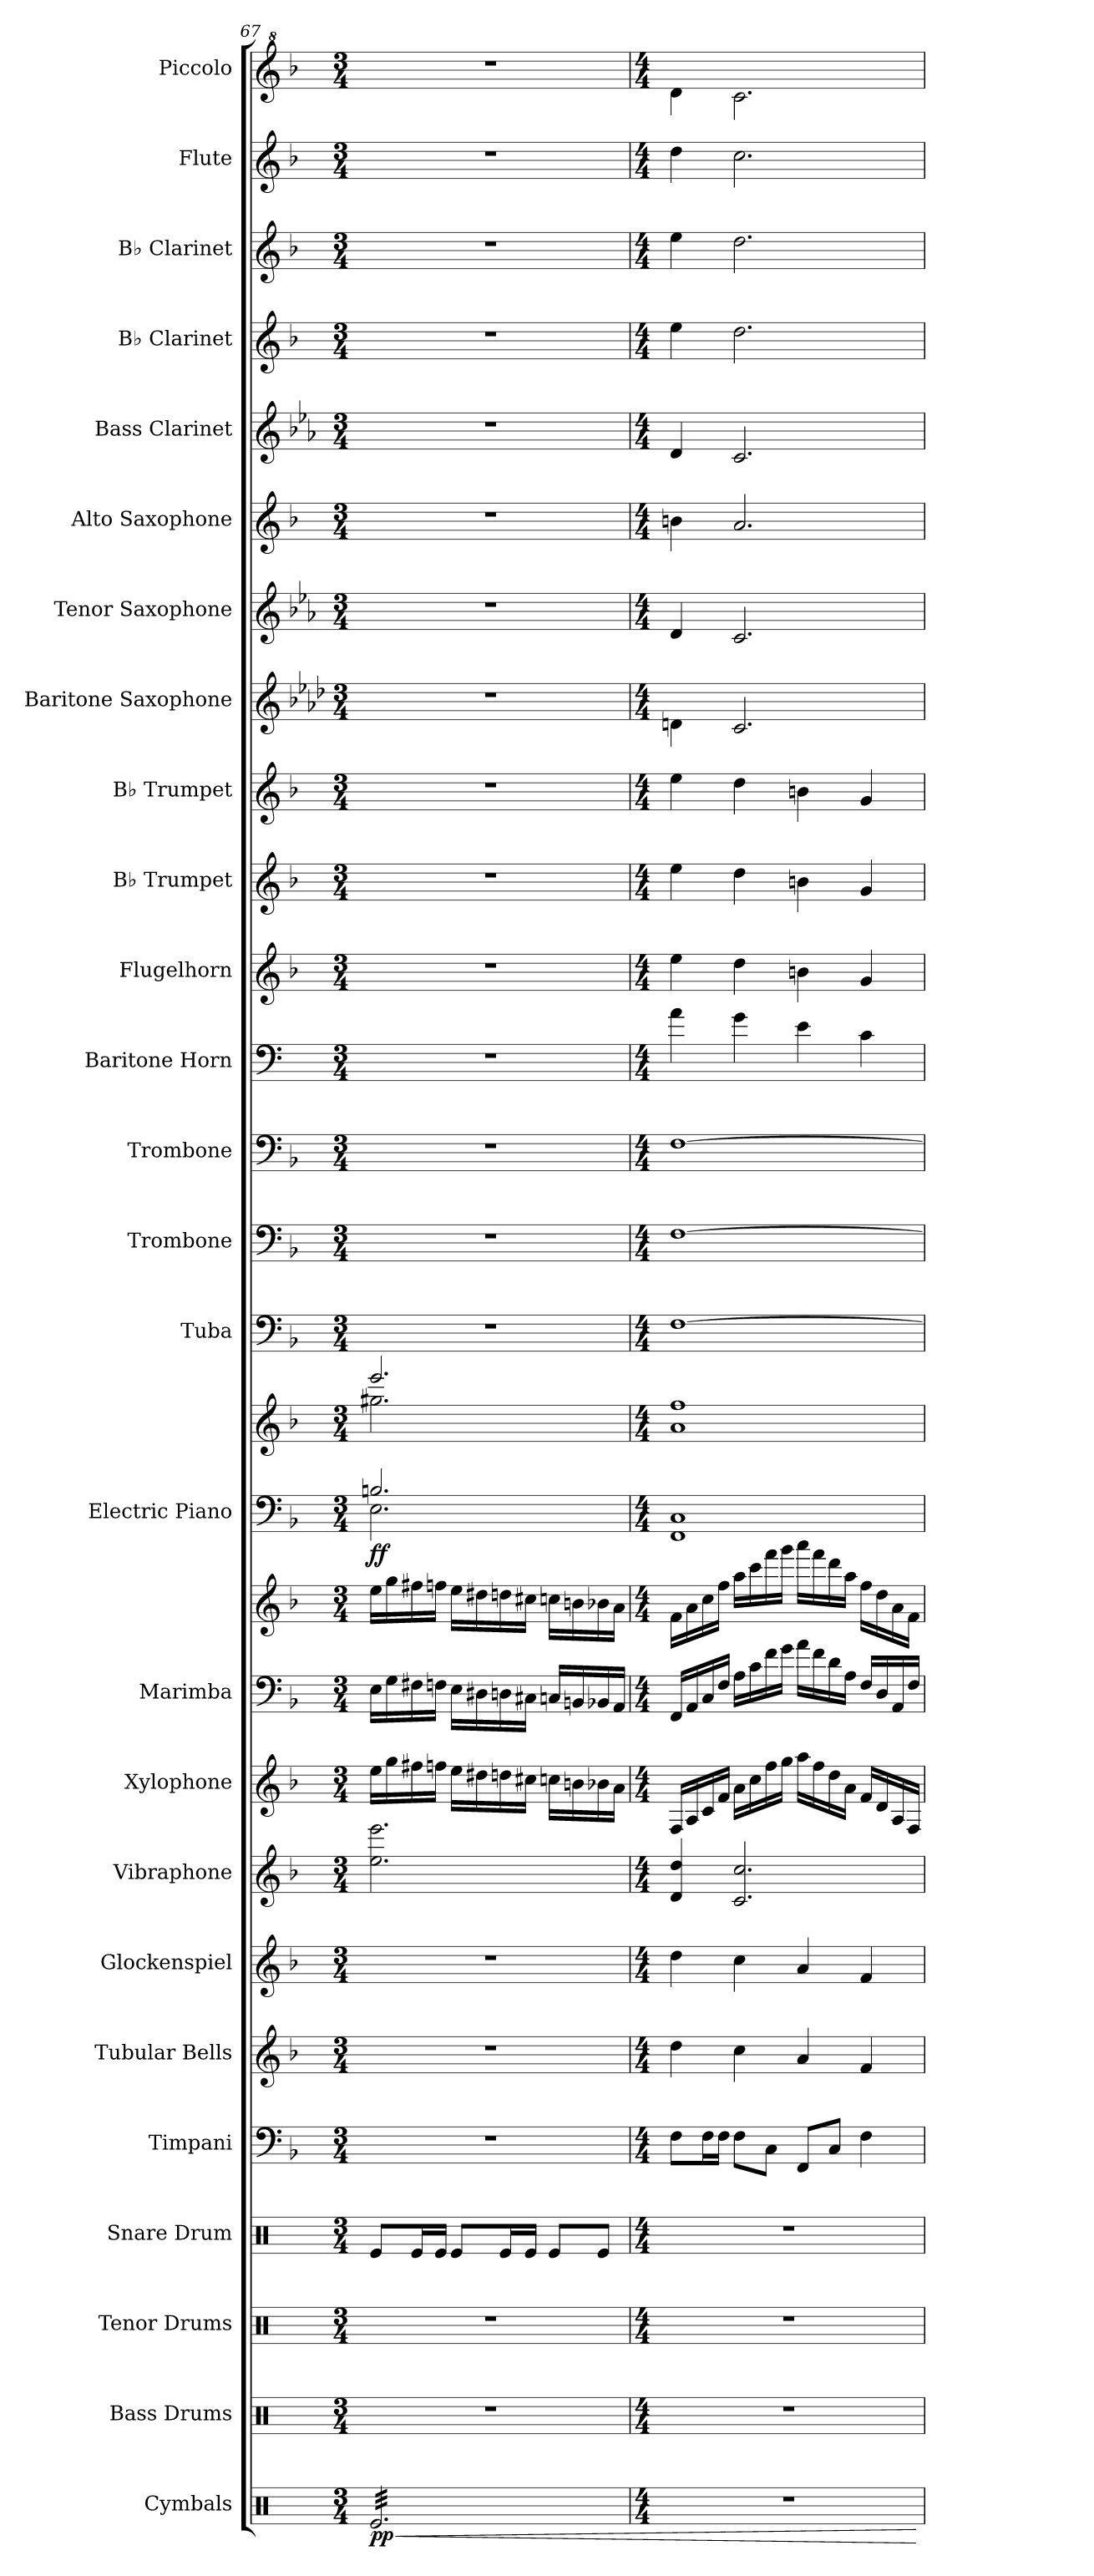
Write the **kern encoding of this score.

**kern	**dynam	**kern	**kern	**kern	**kern	**kern	**kern	**kern	**kern	**kern	**kern	**kern	**kern	**dynam	**kern	**kern	**kern	**kern	**kern	**kern	**kern	**kern	**kern	**kern	**kern	**kern	**kern	**kern	**kern
*part26	*part26	*part25	*part24	*part23	*part22	*part21	*part20	*part19	*part18	*part17	*part17	*part16	*part16	*part16	*part15	*part14	*part13	*part12	*part11	*part10	*part9	*part8	*part7	*part6	*part5	*part4	*part3	*part2	*part1
*staff28	*staff28	*staff27	*staff26	*staff25	*staff24	*staff23	*staff22	*staff21	*staff20	*staff19	*staff18	*staff17	*staff16	*staff16/17	*staff15	*staff14	*staff13	*staff12	*staff11	*staff10	*staff9	*staff8	*staff7	*staff6	*staff5	*staff4	*staff3	*staff2	*staff1
*I"Cymbals	*	*I"Bass Drums	*I"Tenor Drums	*I"Snare Drum	*I"Timpani	*I"Tubular Bells	*I"Glockenspiel	*I"Vibraphone	*I"Xylophone	*I"Marimba	*	*I"Electric Piano	*	*	*I"Tuba	*I"Trombone	*I"Trombone	*I"Baritone Horn	*I"Flugelhorn	*I"B♭ Trumpet	*I"B♭ Trumpet	*I"Baritone Saxophone	*I"Tenor Saxophone	*I"Alto Saxophone	*I"Bass Clarinet	*I"B♭ Clarinet	*I"B♭ Clarinet	*I"Flute	*I"Piccolo
*I'Cy	*	*I'BD	*I'TD	*I'SD	*I'Timp.	*I'Tu. Be.	*I'Glk.	*I'Vib.	*I'Xyl.	*I'Mrm.	*	*I'El. Pno.	*	*	*I'Tba.	*I'Tbn.	*I'Tbn.	*I'Bar. Hn.	*I'Flghn.	*I'B♭ Tpt.	*I'B♭ Tpt.	*I'Bar. Sax.	*I'T. Sax.	*I'A. Sax.	*I'B. Cl.	*I'B♭ Cl.	*I'B♭ Cl.	*I'Fl.	*I'Picc.
*clefX	*	*clefX	*clefX	*clefX	*clefF4	*clefG2	*clefG2	*clefG2	*clefG2	*clefF4	*clefG2	*clefF4	*clefG2	*	*clefF4	*clefF4	*clefF4	*clefF4	*clefG2	*clefG2	*clefG2	*clefG2	*clefG2	*clefG2	*clefG2	*clefG2	*clefG2	*clefG2	*clefG^2
*	*	*	*	*	*	*	*ITrd-14c-24	*	*ITrd-7c-12	*	*	*	*	*	*	*	*	*ITrd4c7	*ITrd1c2	*ITrd1c2	*ITrd1c2	*ITrd12c21	*ITrd8c14	*ITrd5c9	*ITrd8c14	*ITrd1c2	*ITrd1c2	*	*ITrd-7c-12
*k[]	*	*k[]	*k[]	*k[]	*k[b-]	*k[b-]	*k[b-]	*k[b-]	*k[b-]	*k[b-]	*k[b-]	*k[b-]	*k[b-]	*	*k[b-]	*k[b-]	*k[b-]	*k[b-]	*k[b-e-a-]	*k[b-e-a-]	*k[b-e-a-]	*k[b-e-a-d-]	*k[b-e-a-]	*k[b-e-a-d-]	*k[b-e-a-]	*k[b-e-a-]	*k[b-e-a-]	*k[b-]	*k[b-]
*M3/4	*	*M3/4	*M3/4	*M3/4	*M3/4	*M3/4	*M3/4	*M3/4	*M3/4	*M3/4	*M3/4	*M3/4	*M3/4	*	*M3/4	*M3/4	*M3/4	*M3/4	*M3/4	*M3/4	*M3/4	*M3/4	*M3/4	*M3/4	*M3/4	*M3/4	*M3/4	*M3/4	*M3/4
=67	=67	=67	=67	=67	=67	=67	=67	=67	=67	=67	=67	=67	=67	=67	=67	=67	=67	=67	=67	=67	=67	=67	=67	=67	=67	=67	=67	=67	=67
!	!LO:HP:b	!	!	!	!	!	!	!	!	!	!	!	!	!	!	!	!	!	!	!	!	!	!	!	!	!	!	!	!
*	*	*	*	*	*	*	*	*	*	*	*	*^	*^	*	*	*	*	*	*	*	*	*	*	*	*	*	*	*	*
!	!LO:DY:n=1:b	!	!	!	!	!	!	!	!	!	!	!	!	!	!	!LO:DY:b=2	!	!	!	!	!	!	!	!	!	!	!	!	!	!	!
*tremolo	*	*	*	*	*	*	*	*	*	*	*	*	*	*	*	*	*	*	*	*	*	*	*	*	*	*	*	*	*	*	*
32Re/LLL	< pp	2.r	2.r	8Re/L	2.r	2.r	2.r	2.ee\ 2.eee\	16eee\LL	16E\LL	16ee\LL	2.Bn/	2.E\	2.eee/	2.gg#X\	ff	2.r	2.r	2.r	2.r	2.r	2.r	2.r	2.r	2.r	2.r	2.r	2.r	2.r	2.r	2.r
32Re/	.	.	.	.	.	.	.	.	.	.	.	.	.	.	.	.	.	.	.	.	.	.	.	.	.	.	.	.	.	.	.
32Re/	.	.	.	.	.	.	.	.	16ggg\	16G\	16gg\	.	.	.	.	.	.	.	.	.	.	.	.	.	.	.	.	.	.	.	.
32Re/	.	.	.	.	.	.	.	.	.	.	.	.	.	.	.	.	.	.	.	.	.	.	.	.	.	.	.	.	.	.	.
32Re/	.	.	.	16Re/L	.	.	.	.	16fff#X\	16F#X\	16ff#X\	.	.	.	.	.	.	.	.	.	.	.	.	.	.	.	.	.	.	.	.
32Re/	.	.	.	.	.	.	.	.	.	.	.	.	.	.	.	.	.	.	.	.	.	.	.	.	.	.	.	.	.	.	.
32Re/	.	.	.	16Re/JJ	.	.	.	.	16fffn\JJ	16Fn\JJ	16ffn\JJ	.	.	.	.	.	.	.	.	.	.	.	.	.	.	.	.	.	.	.	.
32Re/	.	.	.	.	.	.	.	.	.	.	.	.	.	.	.	.	.	.	.	.	.	.	.	.	.	.	.	.	.	.	.
32Re/	.	.	.	8Re/L	.	.	.	.	16eee\LL	16E\LL	16ee\LL	.	.	.	.	.	.	.	.	.	.	.	.	.	.	.	.	.	.	.	.
32Re/	.	.	.	.	.	.	.	.	.	.	.	.	.	.	.	.	.	.	.	.	.	.	.	.	.	.	.	.	.	.	.
32Re/	.	.	.	.	.	.	.	.	16ddd#X\	16D#X\	16dd#X\	.	.	.	.	.	.	.	.	.	.	.	.	.	.	.	.	.	.	.	.
32Re/	.	.	.	.	.	.	.	.	.	.	.	.	.	.	.	.	.	.	.	.	.	.	.	.	.	.	.	.	.	.	.
32Re/	.	.	.	16Re/L	.	.	.	.	16dddn\	16Dn\	16ddn\	.	.	.	.	.	.	.	.	.	.	.	.	.	.	.	.	.	.	.	.
32Re/	.	.	.	.	.	.	.	.	.	.	.	.	.	.	.	.	.	.	.	.	.	.	.	.	.	.	.	.	.	.	.
32Re/	.	.	.	16Re/JJ	.	.	.	.	16ccc#X\JJ	16C#X\JJ	16cc#X\JJ	.	.	.	.	.	.	.	.	.	.	.	.	.	.	.	.	.	.	.	.
32Re/	.	.	.	.	.	.	.	.	.	.	.	.	.	.	.	.	.	.	.	.	.	.	.	.	.	.	.	.	.	.	.
32Re/	.	.	.	8Re/L	.	.	.	.	16cccn\LL	16Cn/LL	16ccn\LL	.	.	.	.	.	.	.	.	.	.	.	.	.	.	.	.	.	.	.	.
32Re/	.	.	.	.	.	.	.	.	.	.	.	.	.	.	.	.	.	.	.	.	.	.	.	.	.	.	.	.	.	.	.
32Re/	.	.	.	.	.	.	.	.	16bbn\	16BBn/	16bn\	.	.	.	.	.	.	.	.	.	.	.	.	.	.	.	.	.	.	.	.
32Re/	.	.	.	.	.	.	.	.	.	.	.	.	.	.	.	.	.	.	.	.	.	.	.	.	.	.	.	.	.	.	.
32Re/	.	.	.	8Re/J	.	.	.	.	16bb-X\	16BB-X/	16b-X\	.	.	.	.	.	.	.	.	.	.	.	.	.	.	.	.	.	.	.	.
32Re/	.	.	.	.	.	.	.	.	.	.	.	.	.	.	.	.	.	.	.	.	.	.	.	.	.	.	.	.	.	.	.
32Re/	.	.	.	.	.	.	.	.	16aa\JJ	16AA/JJ	16a\JJ	.	.	.	.	.	.	.	.	.	.	.	.	.	.	.	.	.	.	.	.
32Re/JJJ	.	.	.	.	.	.	.	.	.	.	.	.	.	.	.	.	.	.	.	.	.	.	.	.	.	.	.	.	.	.	.
*Xtremolo	*	*	*	*	*	*	*	*	*	*	*	*	*	*	*	*	*	*	*	*	*	*	*	*	*	*	*	*	*	*	*
=68	=68	=68	=68	=68	=68	=68	=68	=68	=68	=68	=68	=68	=68	=68	=68	=68	=68	=68	=68	=68	=68	=68	=68	=68	=68	=68	=68	=68	=68	=68	=68
*M4/4	*	*M4/4	*M4/4	*M4/4	*M4/4	*M4/4	*M4/4	*M4/4	*M4/4	*M4/4	*M4/4	*M4/4	*	*M4/4	*	*	*M4/4	*M4/4	*M4/4	*M4/4	*M4/4	*M4/4	*M4/4	*M4/4	*M4/4	*M4/4	*M4/4	*M4/4	*M4/4	*M4/4	*M4/4
1r	.	1r	1r	1r	8F\L	4dd\	4dddd\	4d/ 4dd/	16f/LL	16FF/LL	16f\LL	1C	1FF	1ff	1a	.	[1F	[1F	[1F	4d\	4dd\	4dd\	4dd\	4Dn\	4D/	4dn\	4D/	4dd\	4dd\	4dd\	4ddd\
.	.	.	.	.	.	.	.	.	16a/	16AA/	16a\	.	.	.	.	.	.	.	.	.	.	.	.	.	.	.	.	.	.	.	.
.	.	.	.	.	16F\L	.	.	.	16cc/	16C/	16cc\	.	.	.	.	.	.	.	.	.	.	.	.	.	.	.	.	.	.	.	.
.	.	.	.	.	16F\JJ	.	.	.	16ff/JJ	16F/JJ	16ff\JJ	.	.	.	.	.	.	.	.	.	.	.	.	.	.	.	.	.	.	.	.
.	.	.	.	.	8F\L	4cc\	4cccc\	2.c/ 2.cc/	16aa\LL	16A\LL	16aa\LL	.	.	.	.	.	.	.	.	4c\	4cc\	4cc\	4cc\	2.C/	2.C/	2.c/	2.C/	2.cc\	2.cc\	2.cc\	2.ccc\
.	.	.	.	.	.	.	.	.	16ccc\	16c\	16ccc\	.	.	.	.	.	.	.	.	.	.	.	.	.	.	.	.	.	.	.	.
.	.	.	.	.	8C\J	.	.	.	16fff\	16f\	16fff\	.	.	.	.	.	.	.	.	.	.	.	.	.	.	.	.	.	.	.	.
.	.	.	.	.	.	.	.	.	16ggg\JJ	16g\JJ	16ggg\JJ	.	.	.	.	.	.	.	.	.	.	.	.	.	.	.	.	.	.	.	.
.	.	.	.	.	8FF/L	4a/	4aaa/	.	16aaa\LL	16a\LL	16aaa\LL	.	.	.	.	.	.	.	.	4A\	4an\	4an\	4an\	.	.	.	.	.	.	.	.
.	.	.	.	.	.	.	.	.	16fff\	16f\	16fff\	.	.	.	.	.	.	.	.	.	.	.	.	.	.	.	.	.	.	.	.
.	.	.	.	.	8C/J	.	.	.	16ddd\	16d\	16ddd\	.	.	.	.	.	.	.	.	.	.	.	.	.	.	.	.	.	.	.	.
.	.	.	.	.	.	.	.	.	16aa\JJ	16A\JJ	16aa\JJ	.	.	.	.	.	.	.	.	.	.	.	.	.	.	.	.	.	.	.	.
.	.	.	.	.	4F\	4f/	4fff/	.	16ff/LL	16F/LL	16ff\LL	.	.	.	.	.	.	.	.	4F\	4f/	4f/	4f/	.	.	.	.	.	.	.	.
.	.	.	.	.	.	.	.	.	16dd/	16D/	16dd\	.	.	.	.	.	.	.	.	.	.	.	.	.	.	.	.	.	.	.	.
.	.	.	.	.	.	.	.	.	16a/	16AA/	16a\	.	.	.	.	.	.	.	.	.	.	.	.	.	.	.	.	.	.	.	.
.	.	.	.	.	.	.	.	.	16f/JJ	16F/JJ	16f\JJ	.	.	.	.	.	.	.	.	.	.	.	.	.	.	.	.	.	.	.	.
*	*	*	*	*	*	*	*	*	*	*	*	*v	*v	*	*	*	*	*	*	*	*	*	*	*	*	*	*	*	*	*	*
*	*	*	*	*	*	*	*	*	*	*	*	*	*v	*v	*	*	*	*	*	*	*	*	*	*	*	*	*	*	*	*
.	[	.	.	.	.	.	.	.	.	.	.	.	.	.	.	.	.	.	.	.	.	.	.	.	.	.	.	.	.
=	=	=	=	=	=	=	=	=	=	=	=	=	=	=	=	=	=	=	=	=	=	=	=	=	=	=	=	=	=
*-	*-	*-	*-	*-	*-	*-	*-	*-	*-	*-	*-	*-	*-	*-	*-	*-	*-	*-	*-	*-	*-	*-	*-	*-	*-	*-	*-	*-	*-
